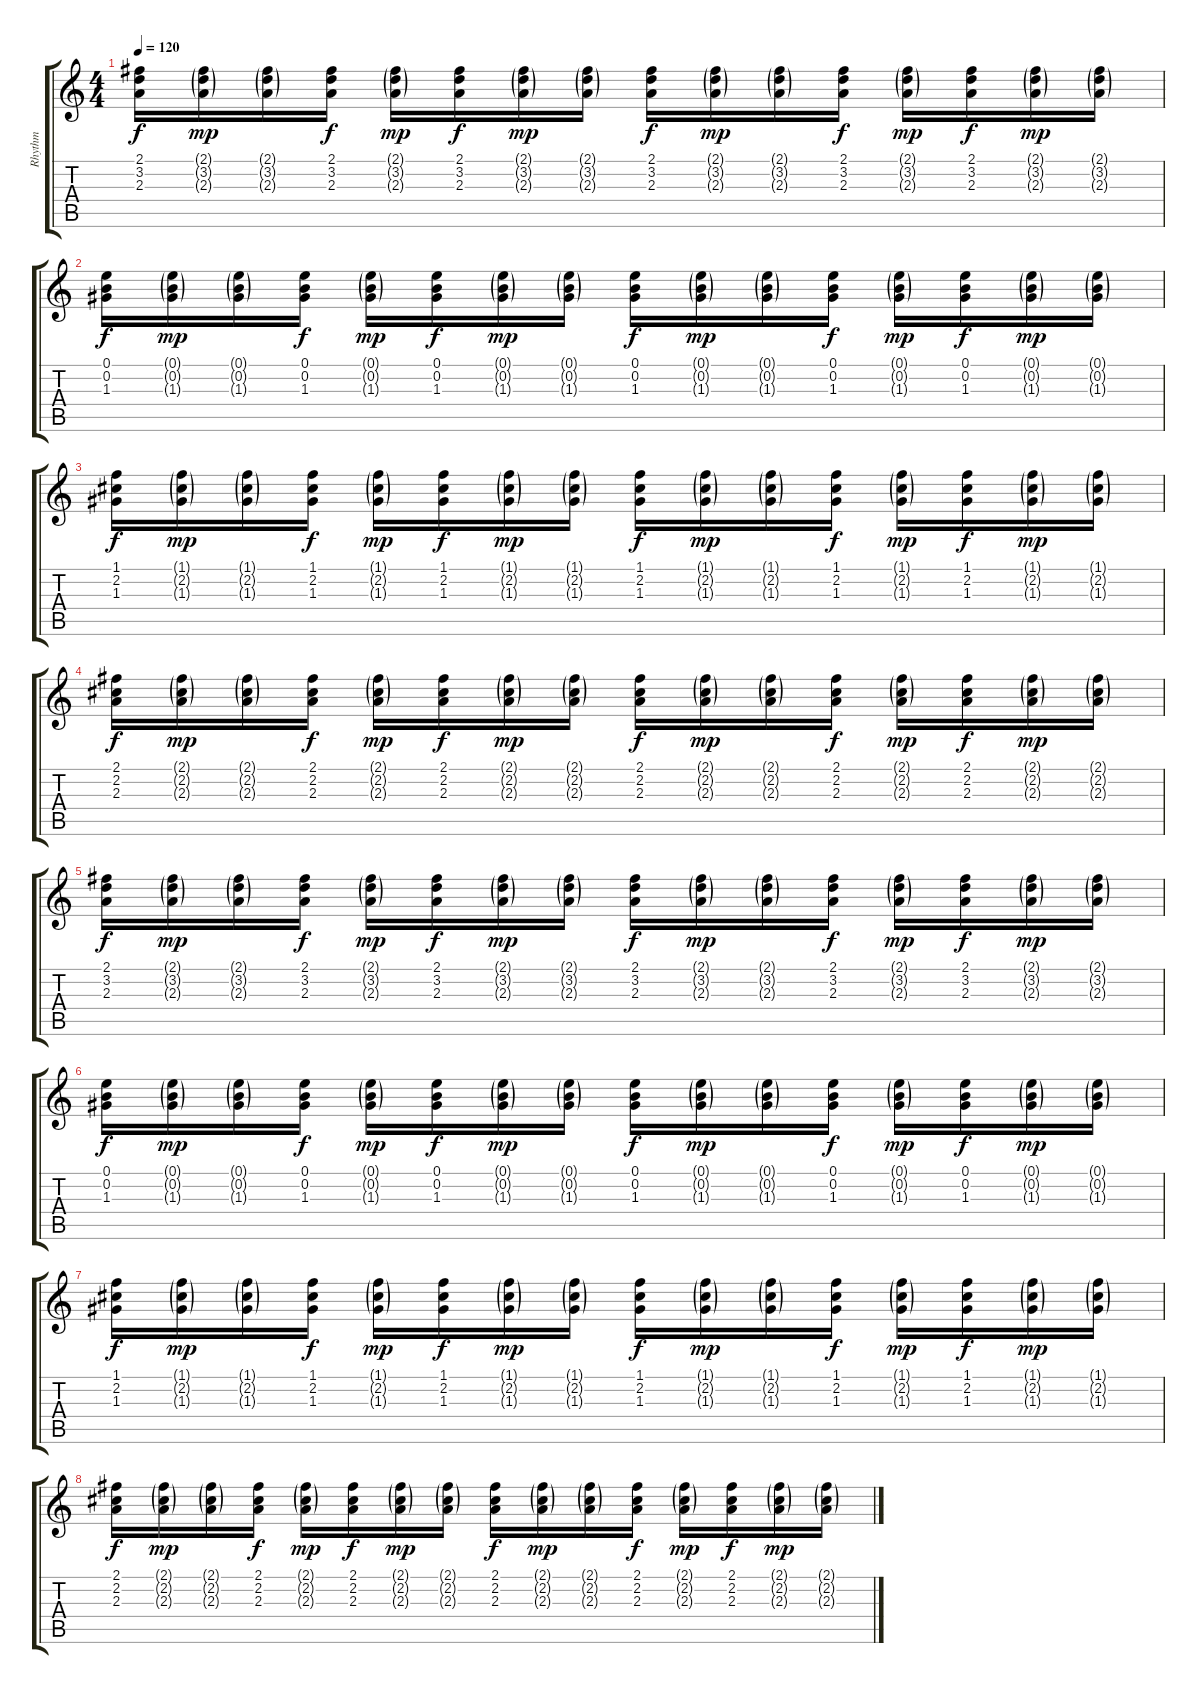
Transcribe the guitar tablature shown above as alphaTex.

\track ("Rhythm" "Rhythm") {instrument acousticguitarnylon}
\staff {score tabs}
\tuning (E4 B3 G3 D3 A2 E2) {hide}
\ts (4 4)
\tempo 120
\clef g2
\ks c
(2.1 3.2 2.3).16{dy f} (2.1{g} 3.2{g} 2.3{g}).16{dy mp} (2.1{g} 3.2{g} 2.3{g}).16 (2.1 3.2 2.3).16{dy f} (2.1{g} 3.2{g} 2.3{g}).16{dy mp} (2.1 3.2 2.3).16{dy f} (2.1{g} 3.2{g} 2.3{g}).16{dy mp} (2.1{g} 3.2{g} 2.3{g}).16 (2.1 3.2 2.3).16{dy f} (2.1{g} 3.2{g} 2.3{g}).16{dy mp} (2.1{g} 3.2{g} 2.3{g}).16 (2.1 3.2 2.3).16{dy f} (2.1{g} 3.2{g} 2.3{g}).16{dy mp} (2.1 3.2 2.3).16{dy f} (2.1{g} 3.2{g} 2.3{g}).16{dy mp} (2.1{g} 3.2{g} 2.3{g}).16 |
(0.1 0.2 1.3).16{dy f} (0.1{g} 0.2{g} 1.3{g}).16{dy mp} (0.1{g} 0.2{g} 1.3{g}).16 (0.1 0.2 1.3).16{dy f} (0.1{g} 0.2{g} 1.3{g}).16{dy mp} (0.1 0.2 1.3).16{dy f} (0.1{g} 0.2{g} 1.3{g}).16{dy mp} (0.1{g} 0.2{g} 1.3{g}).16 (0.1 0.2 1.3).16{dy f} (0.1{g} 0.2{g} 1.3{g}).16{dy mp} (0.1{g} 0.2{g} 1.3{g}).16 (0.1 0.2 1.3).16{dy f} (0.1{g} 0.2{g} 1.3{g}).16{dy mp} (0.1 0.2 1.3).16{dy f} (0.1{g} 0.2{g} 1.3{g}).16{dy mp} (0.1{g} 0.2{g} 1.3{g}).16 |
(1.1 2.2 1.3).16{dy f} (1.1{g} 2.2{g} 1.3{g}).16{dy mp} (1.1{g} 2.2{g} 1.3{g}).16 (1.1 2.2 1.3).16{dy f} (1.1{g} 2.2{g} 1.3{g}).16{dy mp} (1.1 2.2 1.3).16{dy f} (1.1{g} 2.2{g} 1.3{g}).16{dy mp} (1.1{g} 2.2{g} 1.3{g}).16 (1.1 2.2 1.3).16{dy f} (1.1{g} 2.2{g} 1.3{g}).16{dy mp} (1.1{g} 2.2{g} 1.3{g}).16 (1.1 2.2 1.3).16{dy f} (1.1{g} 2.2{g} 1.3{g}).16{dy mp} (1.1 2.2 1.3).16{dy f} (1.1{g} 2.2{g} 1.3{g}).16{dy mp} (1.1{g} 2.2{g} 1.3{g}).16 |
(2.1 2.2 2.3).16{dy f} (2.1{g} 2.2{g} 2.3{g}).16{dy mp} (2.1{g} 2.2{g} 2.3{g}).16 (2.1 2.2 2.3).16{dy f} (2.1{g} 2.2{g} 2.3{g}).16{dy mp} (2.1 2.2 2.3).16{dy f} (2.1{g} 2.2{g} 2.3{g}).16{dy mp} (2.1{g} 2.2{g} 2.3{g}).16 (2.1 2.2 2.3).16{dy f} (2.1{g} 2.2{g} 2.3{g}).16{dy mp} (2.1{g} 2.2{g} 2.3{g}).16 (2.1 2.2 2.3).16{dy f} (2.1{g} 2.2{g} 2.3{g}).16{dy mp} (2.1 2.2 2.3).16{dy f} (2.1{g} 2.2{g} 2.3{g}).16{dy mp} (2.1{g} 2.2{g} 2.3{g}).16 |
(2.1 3.2 2.3).16{dy f} (2.1{g} 3.2{g} 2.3{g}).16{dy mp} (2.1{g} 3.2{g} 2.3{g}).16 (2.1 3.2 2.3).16{dy f} (2.1{g} 3.2{g} 2.3{g}).16{dy mp} (2.1 3.2 2.3).16{dy f} (2.1{g} 3.2{g} 2.3{g}).16{dy mp} (2.1{g} 3.2{g} 2.3{g}).16 (2.1 3.2 2.3).16{dy f} (2.1{g} 3.2{g} 2.3{g}).16{dy mp} (2.1{g} 3.2{g} 2.3{g}).16 (2.1 3.2 2.3).16{dy f} (2.1{g} 3.2{g} 2.3{g}).16{dy mp} (2.1 3.2 2.3).16{dy f} (2.1{g} 3.2{g} 2.3{g}).16{dy mp} (2.1{g} 3.2{g} 2.3{g}).16 |
(0.1 0.2 1.3).16{dy f} (0.1{g} 0.2{g} 1.3{g}).16{dy mp} (0.1{g} 0.2{g} 1.3{g}).16 (0.1 0.2 1.3).16{dy f} (0.1{g} 0.2{g} 1.3{g}).16{dy mp} (0.1 0.2 1.3).16{dy f} (0.1{g} 0.2{g} 1.3{g}).16{dy mp} (0.1{g} 0.2{g} 1.3{g}).16 (0.1 0.2 1.3).16{dy f} (0.1{g} 0.2{g} 1.3{g}).16{dy mp} (0.1{g} 0.2{g} 1.3{g}).16 (0.1 0.2 1.3).16{dy f} (0.1{g} 0.2{g} 1.3{g}).16{dy mp} (0.1 0.2 1.3).16{dy f} (0.1{g} 0.2{g} 1.3{g}).16{dy mp} (0.1{g} 0.2{g} 1.3{g}).16 |
(1.1 2.2 1.3).16{dy f} (1.1{g} 2.2{g} 1.3{g}).16{dy mp} (1.1{g} 2.2{g} 1.3{g}).16 (1.1 2.2 1.3).16{dy f} (1.1{g} 2.2{g} 1.3{g}).16{dy mp} (1.1 2.2 1.3).16{dy f} (1.1{g} 2.2{g} 1.3{g}).16{dy mp} (1.1{g} 2.2{g} 1.3{g}).16 (1.1 2.2 1.3).16{dy f} (1.1{g} 2.2{g} 1.3{g}).16{dy mp} (1.1{g} 2.2{g} 1.3{g}).16 (1.1 2.2 1.3).16{dy f} (1.1{g} 2.2{g} 1.3{g}).16{dy mp} (1.1 2.2 1.3).16{dy f} (1.1{g} 2.2{g} 1.3{g}).16{dy mp} (1.1{g} 2.2{g} 1.3{g}).16 |
(2.1 2.2 2.3).16{dy f} (2.1{g} 2.2{g} 2.3{g}).16{dy mp} (2.1{g} 2.2{g} 2.3{g}).16 (2.1 2.2 2.3).16{dy f} (2.1{g} 2.2{g} 2.3{g}).16{dy mp} (2.1 2.2 2.3).16{dy f} (2.1{g} 2.2{g} 2.3{g}).16{dy mp} (2.1{g} 2.2{g} 2.3{g}).16 (2.1 2.2 2.3).16{dy f} (2.1{g} 2.2{g} 2.3{g}).16{dy mp} (2.1{g} 2.2{g} 2.3{g}).16 (2.1 2.2 2.3).16{dy f} (2.1{g} 2.2{g} 2.3{g}).16{dy mp} (2.1 2.2 2.3).16{dy f} (2.1{g} 2.2{g} 2.3{g}).16{dy mp} (2.1{g} 2.2{g} 2.3{g}).16
